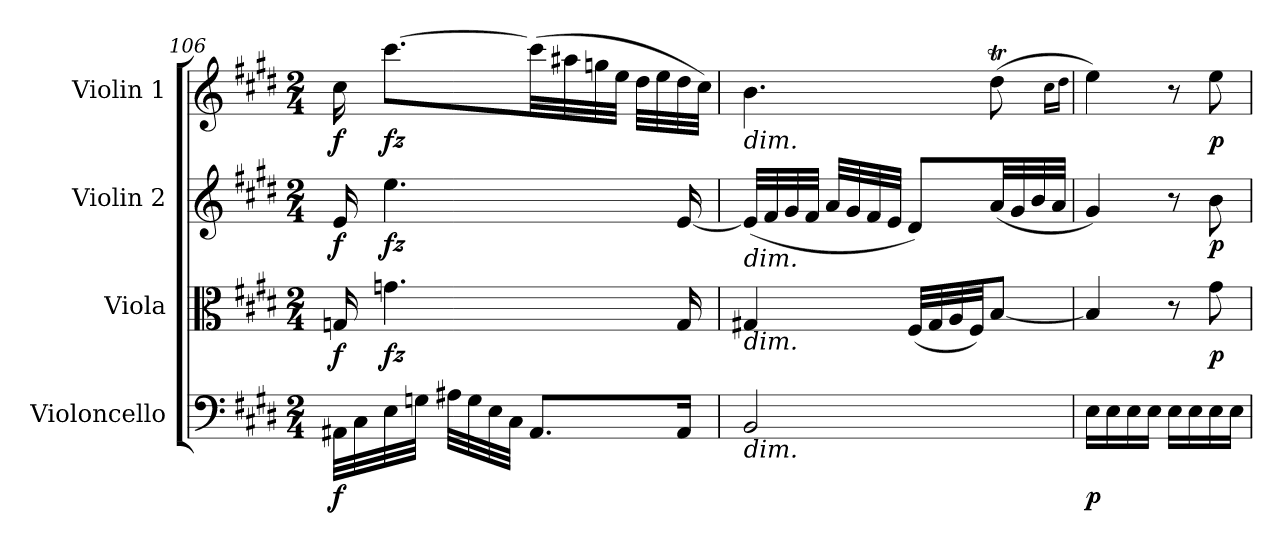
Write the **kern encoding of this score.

**kern	**dynam	**kern	**dynam	**kern	**dynam	**kern	**dynam
*part4	*part4	*part3	*part3	*part2	*part2	*part1	*part1
*staff4	*staff4	*staff3	*staff3	*staff2	*staff2	*staff1	*staff1
*I"Violoncello	*	*I"Viola	*	*I"Violin 2	*	*I"Violin 1	*
*I'Vc	*	*I'Vla	*	*I'Vln	*	*I'Vln	*
!!LO:LB:g=z
*clefF4	*	*clefC3	*	*clefG2	*	*clefG2	*
*k[f#c#g#d#]	*	*k[f#c#g#d#]	*	*k[f#c#g#d#]	*	*k[f#c#g#d#]	*
*M2/4	*	*M2/4	*	*M2/4	*	*M2/4	*
=106	=106	=106	=106	=106	=106	=106	=106
!	!LO:DY:b	!	!LO:DY:b	!	!LO:DY:b	!	!LO:DY:b
32AA#X\LLL	f	16Gn/	f	16e/	f	16cc#\	f
32C#\	.	.	.	.	.	.	.
!	!	!	!LO:DY:b	!	!LO:DY:b	!	!LO:DY:b
32E\	.	4.gn\	fz	4.ee\	fz	[8.ccc#\L	fz
32Gn\JJJ	.	.	.	.	.	.	.
32A#X\LLL	.	.	.	.	.	.	.
32G\	.	.	.	.	.	.	.
32E\	.	.	.	.	.	.	.
32C#\JJJ	.	.	.	.	.	.	.
8.AA#/L	.	.	.	.	.	(32ccc#\LL]	.
.	.	.	.	.	.	32aa#X\	.
.	.	.	.	.	.	32ggn\	.
.	.	.	.	.	.	32ee\JJJ	.
.	.	.	.	.	.	32dd#\LLL	.
.	.	.	.	.	.	32ee\	.
16AA#/Jk	.	16G/	.	[16e/	.	32dd#\	.
.	.	.	.	.	.	32cc#\JJJ)	.
=107	=107	=107	=107	=107	=107	=107	=107
!	!	!	!	!	!	!LO:TX:b:i:t=dim.	!
!	!	!	!	!LO:TX:b:i:t=dim.	!	!	!
!	!	!LO:TX:b:i:t=dim.	!	!	!	!	!
!LO:TX:b:i:t=dim.	!	!	!	!	!	!	!
2BB/	.	4G#X/	.	(32e/LLL]	.	4.b\	.
.	.	.	.	32f#/	.	.	.
.	.	.	.	32g#/	.	.	.
.	.	.	.	32f#/JJJ	.	.	.
.	.	.	.	32a/LLL	.	.	.
.	.	.	.	32g#/	.	.	.
.	.	.	.	32f#/	.	.	.
.	.	.	.	32e/JJJ	.	.	.
.	.	(32F#/LLL	.	8d#/L)	.	.	.
.	.	32G#/	.	.	.	.	.
.	.	32A/	.	.	.	.	.
.	.	32F#/JJ)	.	.	.	.	.
.	.	[8B/J	.	(32a/LL	.	(8dd#t\	.
.	.	.	.	32g#/	.	.	.
.	.	.	.	32b/	.	.	.
.	.	.	.	32a/JJJ	.	.	.
.	.	.	.	.	.	16qcc#\LL	.
.	.	.	.	.	.	16qdd#\JJ	.
!!LO:PB:g=z
=108	=108	=108	=108	=108	=108	=108	=108
!	!LO:DY:b	!	!	!	!	!	!
16E\LL	p	4B/]	.	4g#/)	.	4ee\)	.
16E\	.	.	.	.	.	.	.
16E\	.	.	.	.	.	.	.
16E\JJ	.	.	.	.	.	.	.
16E\LL	.	8r	.	8r	.	8r	.
16E\	.	.	.	.	.	.	.
!	!	!	!LO:DY:b	!	!LO:DY:b	!	!LO:DY:b
16E\	.	8g#\	p	8b\	p	8ee\	p
16E\JJ	.	.	.	.	.	.	.
=	=	=	=	=	=	=	=
*-	*-	*-	*-	*-	*-	*-	*-
